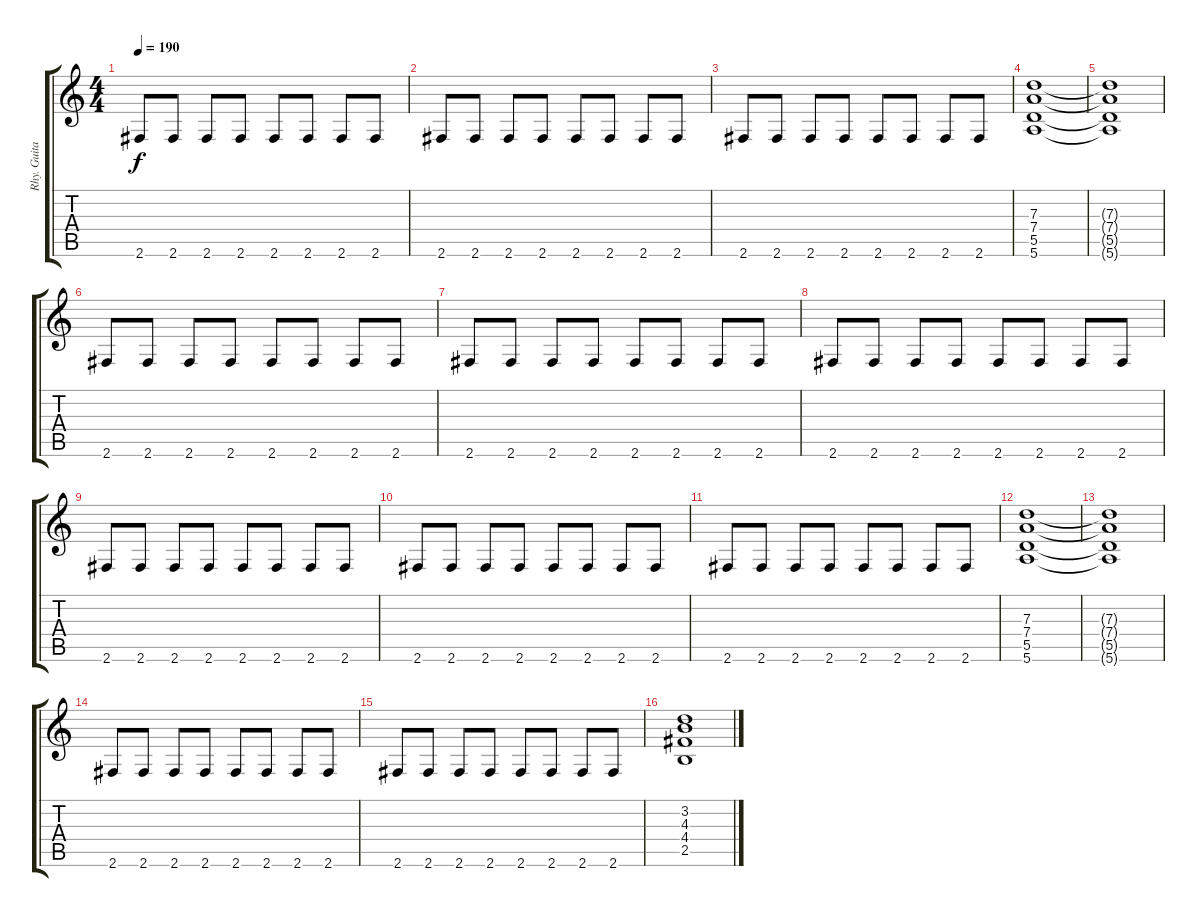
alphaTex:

\track ("Rhy. Guitar 2" "Rhy. Guita") {instrument distortionguitar}
\staff {score tabs}
\tuning (E4 B3 G3 D3 A2 E2) {hide}
\ts (4 4)
\tempo 190
\clef g2
\ks c
2.6.8{dy f} 2.6.8 2.6.8 2.6.8 2.6.8 2.6.8 2.6.8 2.6.8 |
2.6.8 2.6.8 2.6.8 2.6.8 2.6.8 2.6.8 2.6.8 2.6.8 |
2.6.8 2.6.8 2.6.8 2.6.8 2.6.8 2.6.8 2.6.8 2.6.8 |
(7.3 7.4 5.5 5.6).1 |
(7.3{t} 7.4{t} 5.5{t} 5.6{t}).1 |
2.6.8 2.6.8 2.6.8 2.6.8 2.6.8 2.6.8 2.6.8 2.6.8 |
2.6.8 2.6.8 2.6.8 2.6.8 2.6.8 2.6.8 2.6.8 2.6.8 |
2.6.8 2.6.8 2.6.8 2.6.8 2.6.8 2.6.8 2.6.8 2.6.8 |
2.6.8 2.6.8 2.6.8 2.6.8 2.6.8 2.6.8 2.6.8 2.6.8 |
2.6.8 2.6.8 2.6.8 2.6.8 2.6.8 2.6.8 2.6.8 2.6.8 |
2.6.8 2.6.8 2.6.8 2.6.8 2.6.8 2.6.8 2.6.8 2.6.8 |
(7.3 7.4 5.5 5.6).1 |
(7.3{t} 7.4{t} 5.5{t} 5.6{t}).1 |
2.6.8 2.6.8 2.6.8 2.6.8 2.6.8 2.6.8 2.6.8 2.6.8 |
2.6.8 2.6.8 2.6.8 2.6.8 2.6.8 2.6.8 2.6.8 2.6.8 |
(3.2 4.3 4.4 2.5).1
